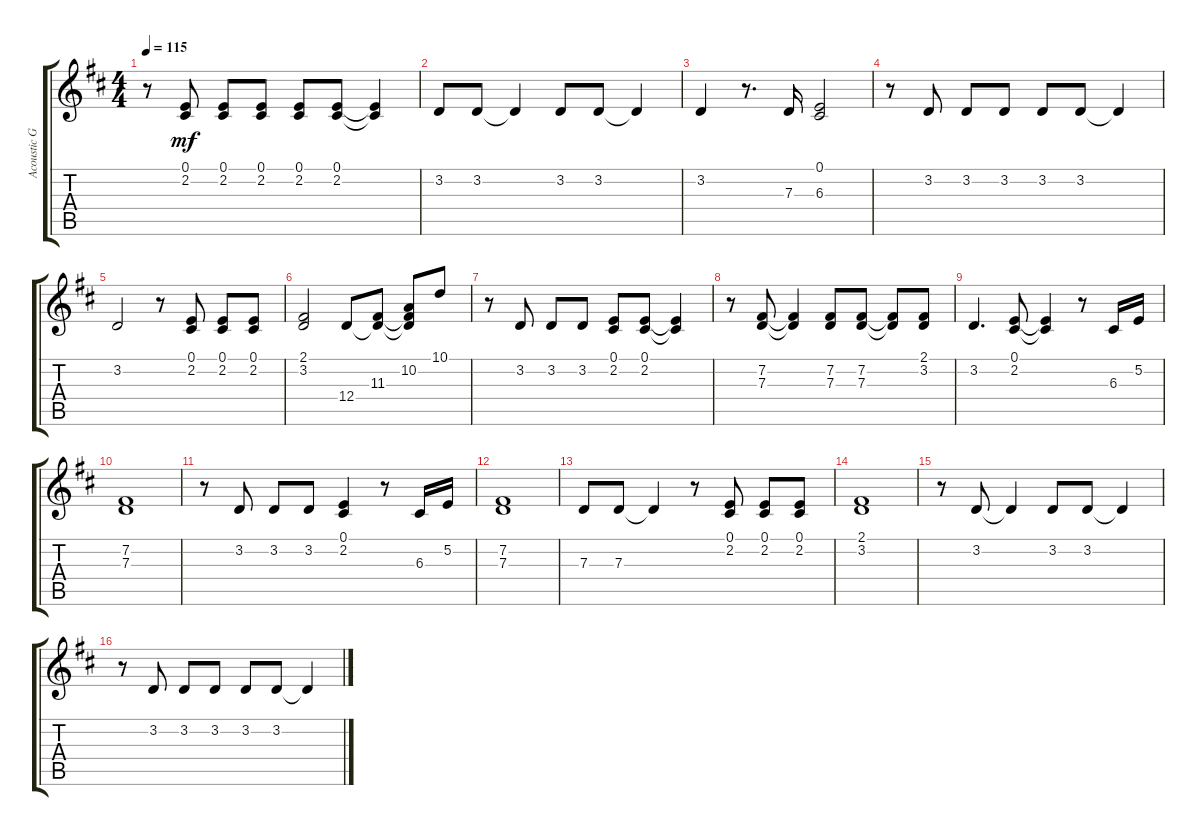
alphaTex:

\track ("Acoustic Grand Piano (Staff 1)" "Acoustic G") {instrument acousticgrandpiano}
\staff {score tabs}
\tuning (E4 B3 G3 D3 A2 E2) {hide}
\ts (4 4)
\tempo 115
\clef g2
\ks bminor
r.8{dy mf} (0.1 2.2).8 (0.1 2.2).8 (0.1 2.2).8 (0.1 2.2).8 (0.1 2.2).8 (0.1{t} 2.2{t}).4 |
3.2.8 3.2.8 3.2{t}.4 3.2.8 3.2.8 3.2{t}.4 |
3.2.4 r.8{d} 7.3.16 (0.1 6.3).2 |
r.8 3.2.8 3.2.8 3.2.8 3.2.8 3.2.8 3.2{t}.4 |
3.2.2 r.8 (0.1 2.2).8 (0.1 2.2).8 (0.1 2.2).8 |
(2.1 3.2).2 12.4.8 (11.3 12.4{t}).8 (10.2 11.3{t} 12.4{t}).8 10.1.8 |
r.8 3.2.8 3.2.8 3.2.8 (0.1 2.2).8 (0.1 2.2).8 (0.1{t} 2.2{t}).4 |
r.8 (7.2 7.3).8 (7.2{t} 7.3{t}).4 (7.2 7.3).8 (7.2 7.3).8 (7.2{t} 7.3{t}).8 (2.1 3.2).8 |
3.2.4{d} (0.1 2.2).8 (0.1{t} 2.2{t}).4 r.8 6.3.16 5.2.16 |
(7.2 7.3).1 |
r.8 3.2.8 3.2.8 3.2.8 (0.1 2.2).4 r.8 6.3.16 5.2.16 |
(7.2 7.3).1 |
7.3.8 7.3.8 7.3{t}.4 r.8 (0.1 2.2).8 (0.1 2.2).8 (0.1 2.2).8 |
(2.1 3.2).1 |
r.8 3.2.8 3.2{t}.4 3.2.8 3.2.8 3.2{t}.4 |
r.8 3.2.8 3.2.8 3.2.8 3.2.8 3.2.8 3.2{t}.4
